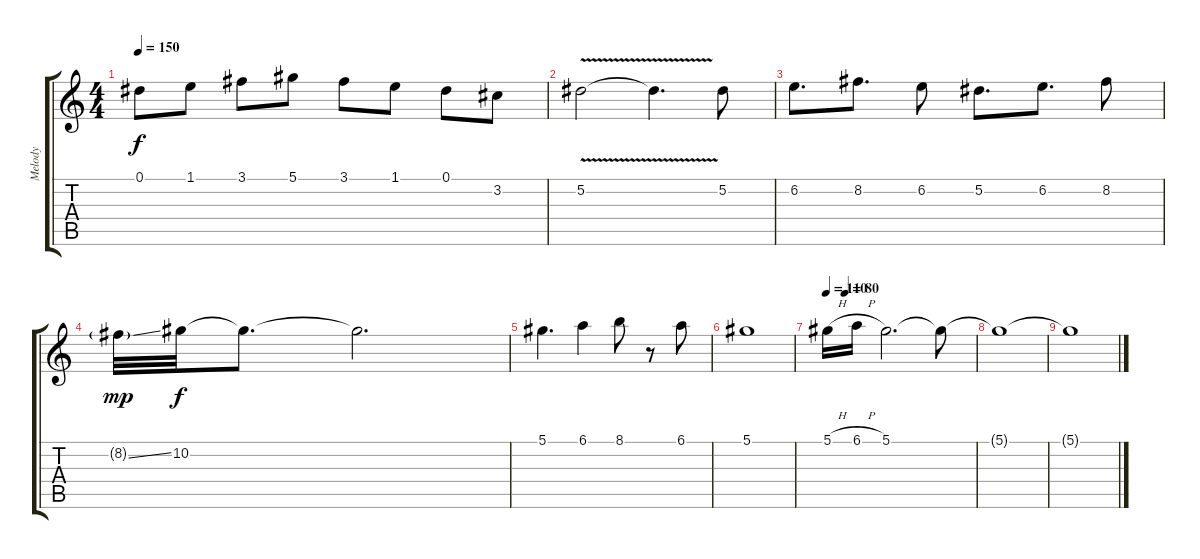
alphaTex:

\track ("Melody" "Melody") {instrument acousticguitarsteel}
\staff {score tabs}
\tuning (Eb4 Bb3 Gb3 Db3 Ab2 Eb2) {hide}
\ts (4 4)
\tempo 150
\clef g2
\ks c
0.1.8{dy f} 1.1.8 3.1.8 5.1.8 3.1.8 1.1.8 0.1.8 3.2.8 |
5.2{v}.2 5.2{t}.4{d} 5.2.8 |
6.2.8{d} 8.2.8{d} 6.2.8 5.2.8{d} 6.2.8{d} 8.2.8 |
8.2{ss g}.32{dy mp} 10.2.32{dy f} 10.2{t}.8{d} 10.2{t}.2{d} |
5.1.4{d} 6.1.4 8.1.8 r.8 6.1.8 |
5.1.1 |
\tempo 110
\tempo (80 0.125)
5.1{h}.16 6.1{h}.16 5.1.2{d} 5.1{t}.8 |
5.1{t}.1 |
5.1{t}.1
